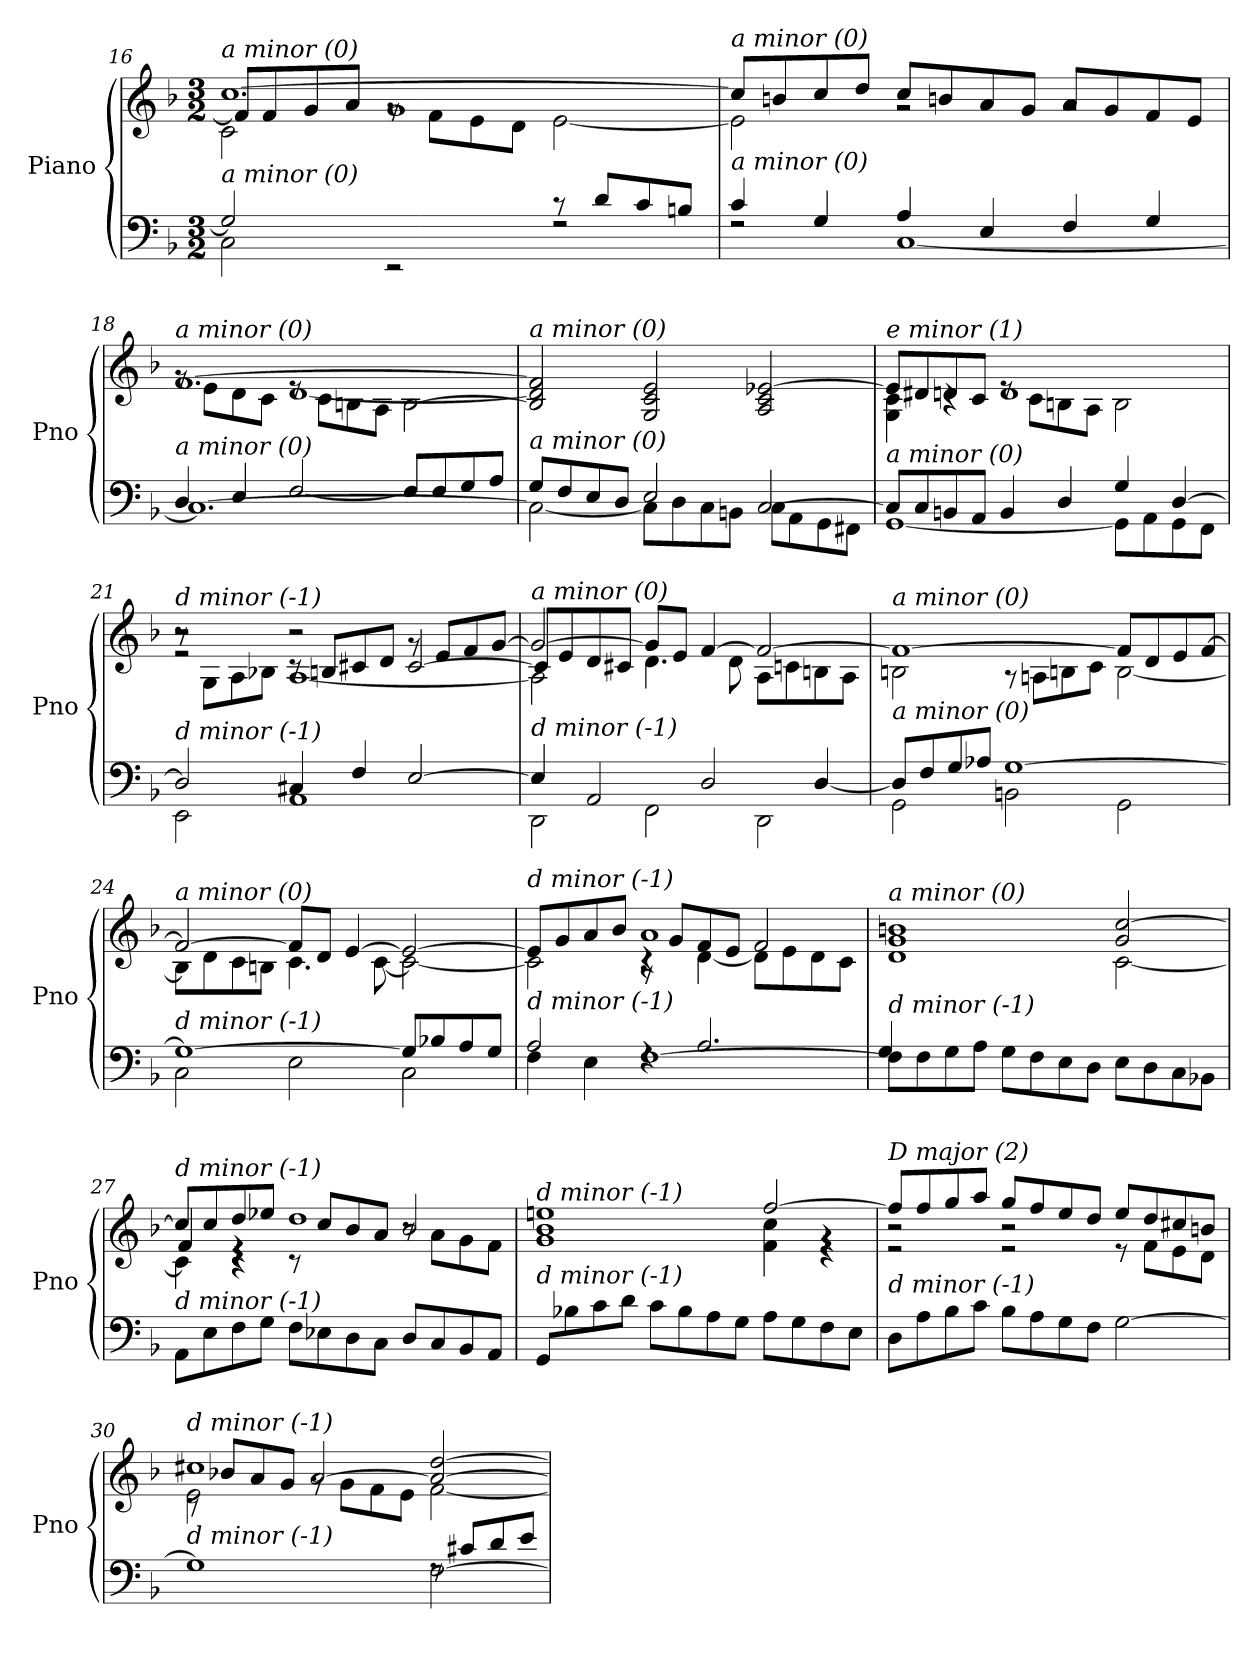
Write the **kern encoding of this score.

**kern	**kern
*part1	*part1
*staff2	*staff1
*I"Piano	*
*I'Pno	*
*clefF4	*clefG2
*k[b-]	*k[b-]
*M3/2	*M3/2
=16	=16
*^	*^
*	*	*	*^
*	*	*	*	*^
!	!	!LO:TX:i:t=a minor (0)	!	!	!
!LO:TX:i:t=a minor (0)	!	!	!	!	!
2G/]	2C\	[1.cc	2c\	8f/L]	2ryy
.	.	.	.	8f/	.
.	.	.	.	8g/	.
.	.	.	.	8a/J	.
2rEE	2ryy	.	8rg	1g	2ryy
.	.	.	8f\L	.	.
.	.	.	8e\	.	.
.	.	.	8d\J	.	.
8r	2rF	.	[2e\	.	2ryy
8d/L	.	.	.	.	.
8c/	.	.	.	.	.
8Bn/J	.	.	.	.	.
*	*	*	*v	*v	*v
!!LO:PB:g=z
=17	=17	=17	=17
!	!	!LO:TX:i:t=a minor (0)	!
!LO:TX:i:t=a minor (0)	!	!	!
4c/	2rF	8cc/L]	2e\]
.	.	8bn/	.
4G/	.	8cc/	.
.	.	8dd/J	.
4A/	[1C	8cc/L	2rg
.	.	8bn/	.
4E/	.	8a/	.
.	.	8g/J	.
4F/	.	8a/L	2rg
.	.	8g/	.
4G/	.	8f/	.
.	.	8e/J	.
=18	=18	=18	=18
*	*^	*	*^
!	!	!	!LO:TX:i:t=a minor (0)	!	!
!LO:TX:i:t=a minor (0)	!	!	!	!	!
2ryy	4D/	1.C_	[1.f	8rg	2ryy
.	.	.	.	8e\L	.
.	4E/	.	.	8d\	.
.	.	.	.	8c\J	.
1ryy	[2F/	.	.	[1d	8re
.	.	.	.	.	8c\L
.	.	.	.	.	8Bn\
.	.	.	.	.	8A\J
.	8F/L]	.	.	.	[2B\
.	8F/	.	.	.	.
.	8G/	.	.	.	.
.	8A/J	.	.	.	.
*	*v	*v	*	*	*
*	*	*v	*v	*v
=19	=19	=19
!	!	!LO:TX:i:t=a minor (0)
!LO:TX:i:t=a minor (0)	!	!
8G/L	2C\_	2B/] 2d/] 2f/]
8F/	.	.
8E/	.	.
8D/J	.	.
2E/	8C\L]	2G/ 2c/ 2e/
.	8D\	.
.	8C\	.
.	8BBn\J	.
[2C/	8C\L	2A/ 2c/ [2e-X/
.	8AA\	.
.	8GG\	.
.	8FF#X\J	.
!!LO:LB:g=z
=20	=20	=20
*	*	*^
!	!	!LO:TX:i:t=e minor (1)	!
!LO:TX:i:t=a minor (0)	!	!	!
8C/L]	[1GG	8e-/L]	4G\ 4c\
8C/	.	8d#Xi/	.
8BBn/	.	8d/	4rc
8AA/J	.	8c/J	.
4BB/	.	1d	8re
.	.	.	8c\L
4D/	.	.	8Bn\
.	.	.	8A\J
4G/	8GG\L]	.	2B\
.	8AA\	.	.
[4D/	8GG\	.	.
.	8FF\J	.	.
=21	=21	=21	=21
*	*	*	*^
!	!	!LO:TX:i:t=d minor (-1)	!	!
!LO:TX:i:t=d minor (-1)	!	!	!	!
2D/]	2EE\	2r	8r	2re
.	.	.	8G\L	.
.	.	.	8A\	.
.	.	.	8B-X\J	.
4C#X/	1AA	2r	[1A	8rc
.	.	.	.	8Bn/L
4F/	.	.	.	8c#X/
.	.	.	.	8d/J
[2E/	.	8rg	.	[2c#/
.	.	8e/L	.	.
.	.	8f/	.	.
.	.	[8g/J	.	.
=22	=22	=22	=22	=22
*	*^	*	*	*
!	!	!	!LO:TX:i:t=a minor (0)	!	!
!LO:TX:i:t=d minor (-1)	!	!	!	!	!
2ryy	4E/]	2DD\	2g/_	2A\]	8c#/L]
.	.	.	.	.	8e/
.	2AA/	.	.	.	8d/
.	.	.	.	.	8c#X/J
1ryy	.	2FF\	8g/L]	4.d\	1ryy
.	.	.	8e/J	.	.
.	2D/	.	[4f/	.	.
.	.	.	.	8d\	.
.	.	2DD\	2f/_	8A\L	.
.	.	.	.	8cn\	.
.	[4D/	.	.	8Bn\	.
.	.	.	.	8A\J	.
*	*v	*v	*	*	*
*	*	*	*v	*v
!!LO:LB:g=z
=23	=23	=23	=23
!	!	!LO:TX:i:t=a minor (0)	!
!LO:TX:i:t=a minor (0)	!	!	!
8D/L]	2GG\	1f_	2Bn\
8F/	.	.	.
8G/	.	.	.
8A-Xj/J	.	.	.
[1G	2BBn\	.	8r
.	.	.	8An\L
.	.	.	8Bn\
.	.	.	8c\J
.	2GG\	8f/L]	[2B\
.	.	8d/	.
.	.	8e/	.
.	.	[8f/J	.
=24	=24	=24	=24
!	!	!LO:TX:i:t=a minor (0)	!
!LO:TX:i:t=d minor (-1)	!	!	!
1G_	2C\	2f/_	8B\L]
.	.	.	8d\
.	.	.	8c\
.	.	.	8Bn\J
.	2E\	8f/L]	4.c\
.	.	8d/J	.
.	.	[4e/	.
.	.	.	[8c\
8G/L]	2C\	2e/_	2c\_
8B-X/	.	.	.
8A/	.	.	.
8G/J	.	.	.
=25	=25	=25	=25
*	*^	*	*^
!	!	!	!LO:TX:i:t=d minor (-1)	!	!
!LO:TX:i:t=d minor (-1)	!	!	!	!	!
2ryy	2A/	4F\	8e/L]	2c\]	2ryy
.	.	.	8g/	.	.
.	.	4E\	8a/	.	.
.	.	.	8b-/J	.	.
1ryy	4rF	[1F	1a	4rc	8rA
.	.	.	.	.	8g/L
.	2.A/	.	.	[4d\	8f/
.	.	.	.	.	8e/J
.	.	.	.	8d\L]	2f/
.	.	.	.	8e\	.
.	.	.	.	8d\	.
.	.	.	.	8c\J	.
!!LO:LB:g=z	!!	!!
=26	=26	=26	=26	=26	=26
!	!	!	!LO:TX:i:t=a minor (0)	!	!
!LO:TX:i:t=d minor (-1)	!	!	!	!	!
1ryy	8F\L]	4G/	1d 1g 1bn	1ryy	4ryy
.	8F\	.	.	.	.
.	8G\	1ryy	.	.	1ryy
.	8A\J	.	.	.	.
.	8G\L	.	.	.	.
.	8F\	.	.	.	.
.	8E\	.	.	.	.
.	8D\J	.	.	.	.
2ryy	8E\L	.	2g/ [2cc/	[2c\	.
.	8D\	.	.	.	.
.	8C\	4ryy	.	.	4ryy
.	8BB-X\J	.	.	.	.
*	*v	*v	*	*	*
=27	=27	=27	=27	=27
!	!	!LO:TX:i:t=d minor (-1)	!	!
!LO:TX:i:t=d minor (-1)	!	!	!	!
2ryy	8AA\L	8cc/L]	4c\]	4f/
.	8E\	8cc/	.	.
.	8F\	8dd/	4re	4rc
.	8G\J	8ee-X/J	.	.
2ryy	8F\L	1dd	2ryy	8rc
.	8E-X\	.	.	8cc/L
.	8D\	.	.	8b-/
.	8C\J	.	.	8a/J
2ryy	8D/L	.	8r	2b-/
.	8C/	.	8a\L	.
.	8BB-/	.	8g\	.
.	8AA/J	.	8f\J	.
=28	=28	=28	=28	=28
*	*^	*	*	*
!	!	!	!LO:TX:i:t=d minor (-1)	!	!
!LO:TX:i:t=d minor (-1)	!	!	!	!	!
1ryy	1ryy	8GG/L	1g 1b- 1een	1ryy	1ryy
.	.	8B-X\	.	.	.
.	.	8c\	.	.	.
.	.	8d\J	.	.	.
.	.	8c\L	.	.	.
.	.	8B-\	.	.	.
.	.	8A\	.	.	.
.	.	8G\J	.	.	.
2ryy	4ryy	8A\L	[2ff/	4f\ 4cc\	4ryy
.	.	8G\	.	.	.
.	4ryy	8F\	.	4rg	4re
.	.	8E\J	.	.	.
=29	=29	=29	=29	=29	=29
!	!	!	!LO:TX:i:t=D major (2)	!	!
!LO:TX:i:t=d minor (-1)	!	!	!	!	!
*	*v	*v	*	*	*
1ryy	8D\L	8ff/L]	2r	2re
.	8A\	8ff/	.	.
.	8B-\	8gg/	.	.
.	8c\J	8aa/J	.	.
.	8B-\L	8gg/L	2r	2re
.	8A\	8ff/	.	.
.	8G\	8ee/	.	.
.	8F\J	8dd/J	.	.
2ryy	[2G\	8ee/L	8r	2ryy
.	.	8dd/	8f\L	.
.	.	8cc#X/	8e\	.
.	.	8bn/J	8d\J	.
!!LO:LB:g=z
=30	=30	=30	=30	=30
*	*^	*	*	*^
!	!	!	!LO:TX:i:t=d minor (-1)	!	!	!
!LO:TX:i:t=d minor (-1)	!	!	!	!	!	!
1ryy	1G]	1ryy	1cc#X	2e\	8rc	1ryy
.	.	.	.	.	8b-X/L	.
.	.	.	.	.	8a/	.
.	.	.	.	.	8g/J	.
.	.	.	.	8rg	[2a/	.
.	.	.	.	8g\L	.	.
.	.	.	.	8f\	.	.
.	.	.	.	8e\J	.	.
2ryy	8rF	[2F\	2a/_ [2dd/	[2f\	2ryy	2ryy
.	8c#X/L	.	.	.	.	.
.	8d/	.	.	.	.	.
.	8e/J	.	.	.	.	.
*v	*v	*v	*	*	*	*
*	*v	*v	*v	*v
=	=
*-	*-
